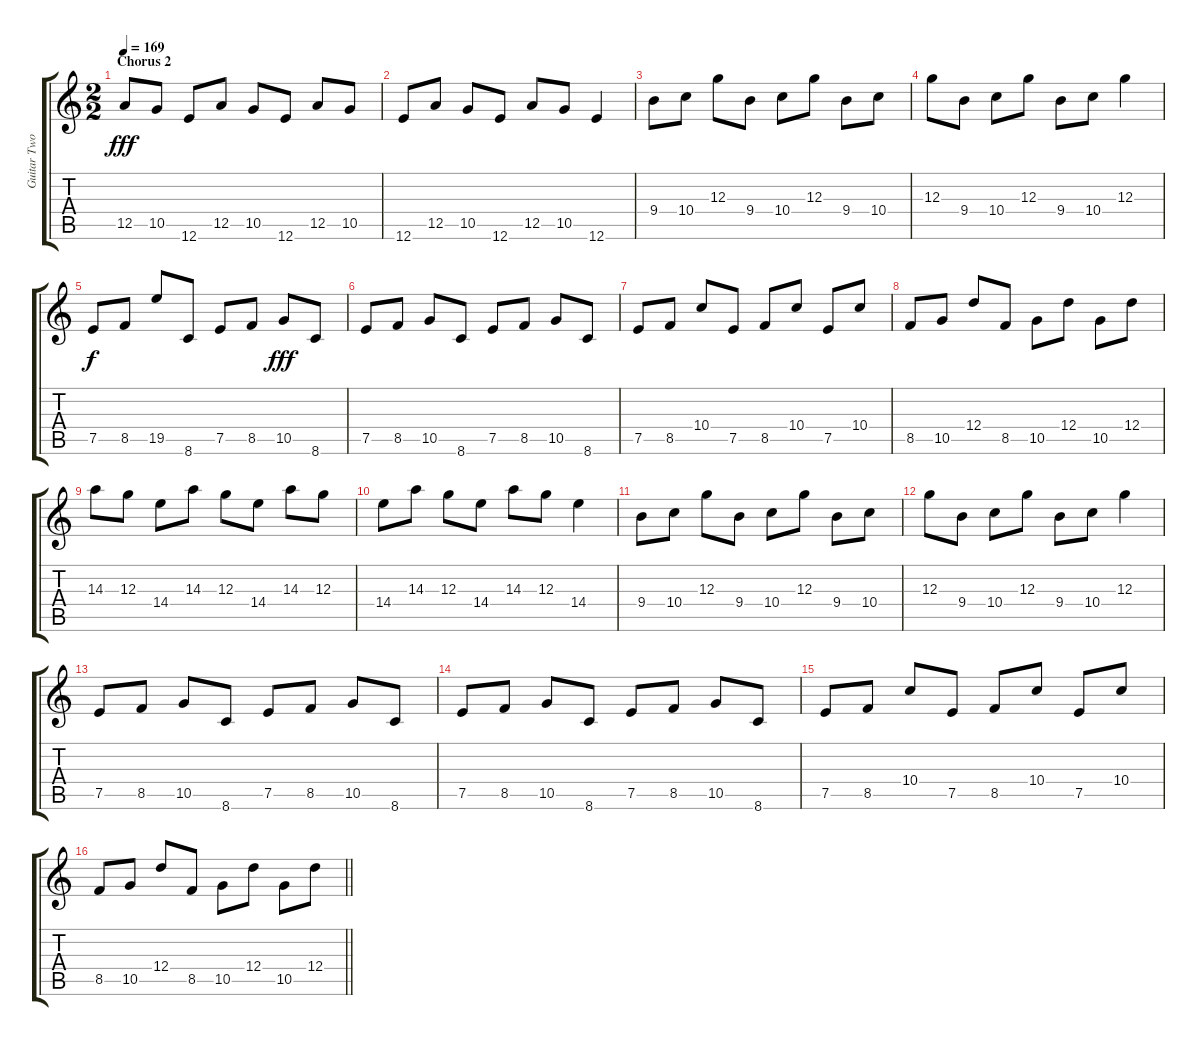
\track ("Guitar Two [Thomas Erak Studio]" "Guitar Two") {instrument overdrivenguitar}
\staff {score tabs}
\tuning (E4 B3 G3 D3 A2 E2) {hide}
\ts (2 2)
\section ("" "Chorus 2")
\tempo 169
\clef g2
\ks c
12.5.8{dy fff} 10.5.8 12.6.8 12.5.8 10.5.8 12.6.8 12.5.8 10.5.8 |
12.6.8 12.5.8 10.5.8 12.6.8 12.5.8 10.5.8 12.6.4 |
9.4.8 10.4.8 12.3.8 9.4.8 10.4.8 12.3.8 9.4.8 10.4.8 |
12.3.8 9.4.8 10.4.8 12.3.8 9.4.8 10.4.8 12.3.4 |
7.5.8{dy f} 8.5.8 19.5.8 8.6.8 7.5.8 8.5.8 10.5.8{dy fff} 8.6.8 |
7.5.8 8.5.8 10.5.8 8.6.8 7.5.8 8.5.8 10.5.8 8.6.8 |
7.5.8 8.5.8 10.4.8 7.5.8 8.5.8 10.4.8 7.5.8 10.4.8 |
8.5.8 10.5.8 12.4.8 8.5.8 10.5.8 12.4.8 10.5.8 12.4.8 |
14.3.8 12.3.8 14.4.8 14.3.8 12.3.8 14.4.8 14.3.8 12.3.8 |
14.4.8 14.3.8 12.3.8 14.4.8 14.3.8 12.3.8 14.4.4 |
9.4.8 10.4.8 12.3.8 9.4.8 10.4.8 12.3.8 9.4.8 10.4.8 |
12.3.8 9.4.8 10.4.8 12.3.8 9.4.8 10.4.8 12.3.4 |
7.5.8 8.5.8 10.5.8 8.6.8 7.5.8 8.5.8 10.5.8 8.6.8 |
7.5.8 8.5.8 10.5.8 8.6.8 7.5.8 8.5.8 10.5.8 8.6.8 |
7.5.8 8.5.8 10.4.8 7.5.8 8.5.8 10.4.8 7.5.8 10.4.8 |
\barLineRight lightlight
8.5.8 10.5.8 12.4.8 8.5.8 10.5.8 12.4.8 10.5.8 12.4.8
